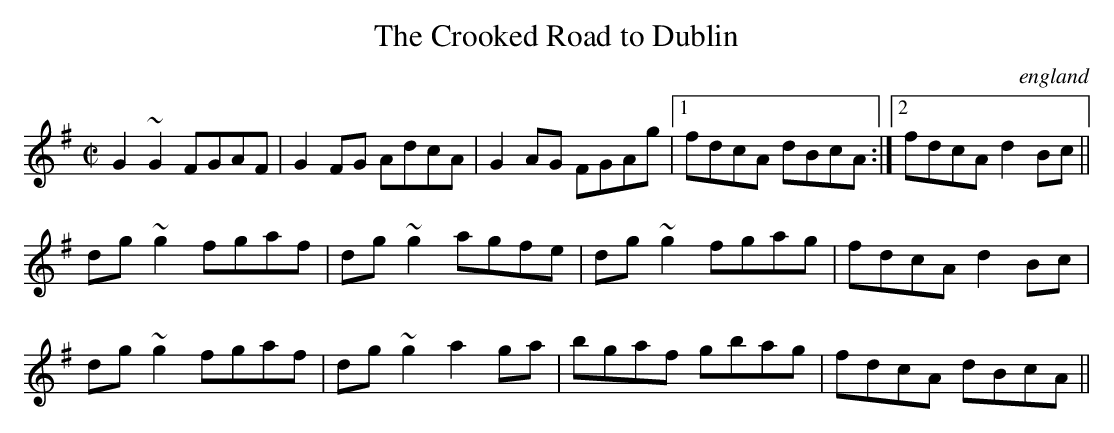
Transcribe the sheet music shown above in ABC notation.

X:1
T:Crooked Road to Dublin, The
O:england
M:C|
L:1/8
K:G
G2~G2 FGAF|G2FG AdcA|G2AG FGAg|1 fdcA dBcA:|2 fdcA d2Bc||
dg~g2 fgaf|dg~g2 agfe|dg~g2 fgag|fdcA d2Bc|
dg~g2 fgaf|dg~g2 a2ga|bgaf gbag|fdcA dBcA||
